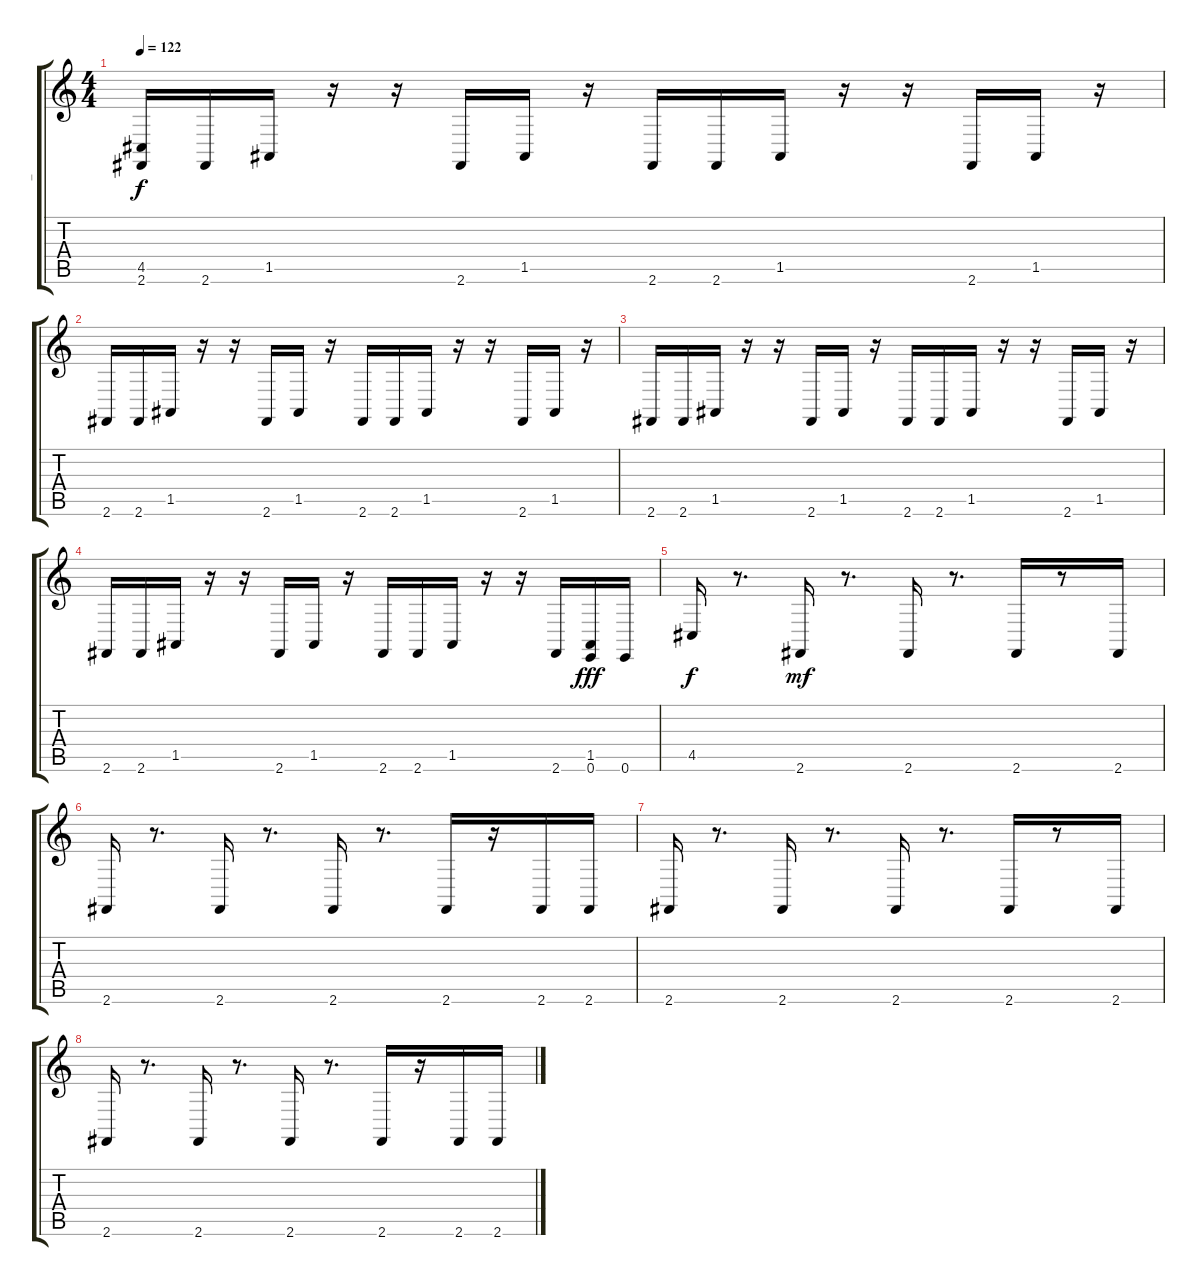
\track ("_" "_") {instrument acousticgrandpiano}
\staff {score tabs}
\tuning (E4 B3 G3 D3 A2 E2) {hide}
\ts (4 4)
\tempo 122
\clef g2
\ks c
(4.5 2.6).16{dy f volume 16} 2.6.16 1.5.16 r.16 r.16 2.6.16 1.5.16 r.16 2.6.16 2.6.16 1.5.16 r.16 r.16 2.6.16 1.5.16 r.16 |
2.6.16 2.6.16 1.5.16 r.16 r.16 2.6.16 1.5.16 r.16 2.6.16 2.6.16 1.5.16 r.16 r.16 2.6.16 1.5.16 r.16 |
2.6.16{volume 16} 2.6.16 1.5.16 r.16 r.16 2.6.16 1.5.16 r.16 2.6.16 2.6.16 1.5.16 r.16 r.16 2.6.16 1.5.16 r.16 |
2.6.16 2.6.16 1.5.16 r.16 r.16 2.6.16 1.5.16 r.16 2.6.16 2.6.16 1.5.16 r.16 r.16 2.6.16 (1.5 0.6).16{dy fff} 0.6.16 |
4.5.16{dy f} r.8{d} 2.6.16{dy mf} r.8{d} 2.6.16 r.8{d} 2.6.16 r.8 2.6.16 |
2.6.16 r.8{d} 2.6.16 r.8{d} 2.6.16 r.8{d} 2.6.16 r.16 2.6.16 2.6.16 |
2.6.16 r.8{d} 2.6.16 r.8{d} 2.6.16 r.8{d} 2.6.16 r.8 2.6.16 |
2.6.16 r.8{d} 2.6.16 r.8{d} 2.6.16 r.8{d} 2.6.16 r.16 2.6.16 2.6.16
